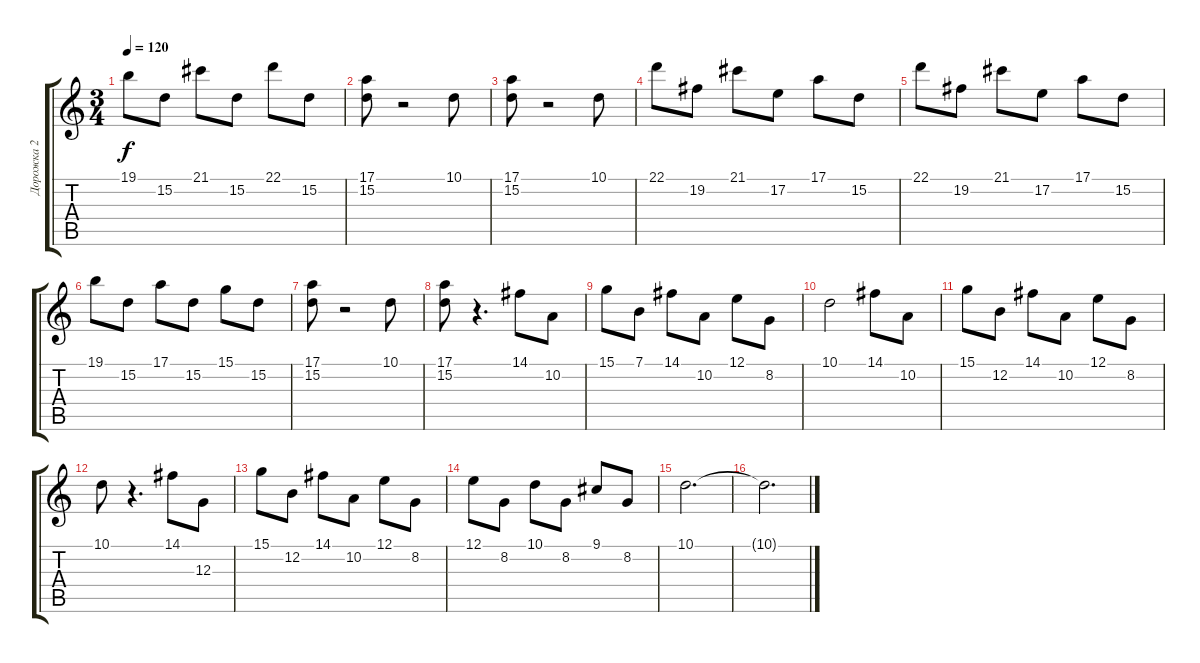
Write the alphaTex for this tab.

\track ("Дорожка 2" "Дорожка 2") {instrument acousticgrandpiano}
\staff {score tabs}
\tuning (E4 B3 G3 D3 A2 E2) {hide}
\ts (3 4)
\tempo 120
\clef g2
\ks aminor
19.1.8{dy f} 15.2.8 21.1.8 15.2.8 22.1.8 15.2.8 |
(17.1 15.2).8 r.2 10.1.8 |
(17.1 15.2).8 r.2 10.1.8 |
22.1.8 19.2.8 21.1.8 17.2.8 17.1.8 15.2.8 |
22.1.8 19.2.8 21.1.8 17.2.8 17.1.8 15.2.8 |
19.1.8 15.2.8 17.1.8 15.2.8 15.1.8 15.2.8 |
(17.1 15.2).8 r.2 10.1.8 |
(17.1 15.2).8 r.4{d} 14.1.8 10.2.8 |
15.1.8 7.1.8 14.1.8 10.2.8 12.1.8 8.2.8 |
10.1.2 14.1.8 10.2.8 |
15.1.8 12.2.8 14.1.8 10.2.8 12.1.8 8.2.8 |
10.1.8 r.4{d} 14.1.8 12.3.8 |
15.1.8 12.2.8 14.1.8 10.2.8 12.1.8 8.2.8 |
12.1.8 8.2.8 10.1.8 8.2.8 9.1.8 8.2.8 |
10.1.2{d} |
10.1{t}.2{d}
